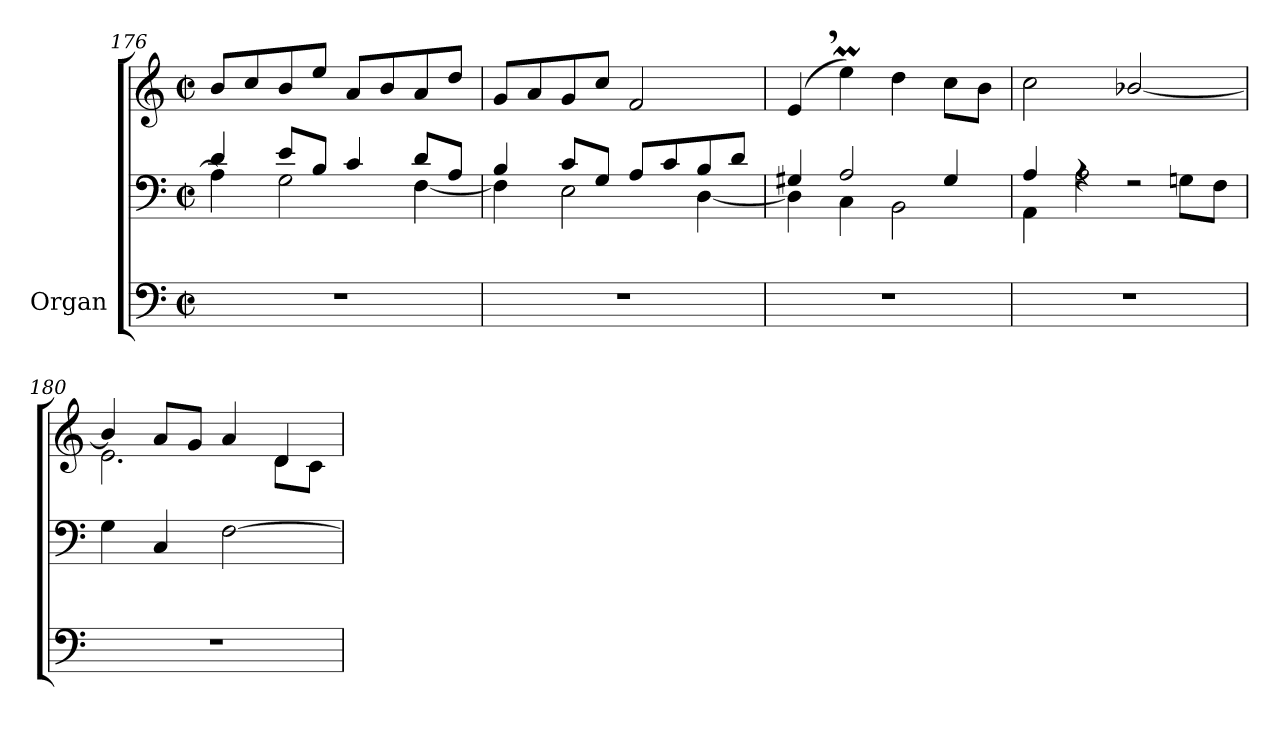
**kern	**kern	**kern
*part1	*part1	*part1
*staff3	*staff2	*staff1
*I"Organ	*	*
*clefF4	*clefF4	*clefG2
*k[]	*k[]	*k[]
*M2/2	*M2/2	*M2/2
*met(c|)	*met(c|)	*met(c|)
=176	=176	=176
*	*^	*
1r	4d/	4A\]	8b/L
.	.	.	8cc/
.	8e/L	2G\	8b/
.	8B/J	.	8ee/J
.	4c/	.	8a/L
.	.	.	8b/
.	8d/L	[4F\	8a/
.	8A/J	.	8dd/J
=177	=177	=177	=177
1r	4B/	4F\]	8g/L
.	.	.	8a/
.	8c/L	2E\	8g/
.	8G/J	.	8cc/J
.	8A/L	.	2f/
.	8c/	.	.
.	8B/	[4D\	.
.	8d/J	.	.
=178	=178	=178	=178
1r	4G#X/	4D\]	(4e,/
.	2A/	4C\	4eem\)
.	.	2BB\	4dd\
.	4G#/	.	8cc\L
.	.	.	8b\J
=179	=179	=179	=179
1r	4A/	4AA\	2cc\
.	4rA	2A\	.
.	2rF	.	[2b-X/
.	.	8Gn\L	.
.	.	8F\J	.
*	*v	*v	*
=180	=180	=180
*	*	*^
1r	4G\	4b-/]	2.e\
.	4C/	8a/L	.
.	.	8g/J	.
.	[2F\	4a/	.
.	.	4d/	8d\L
.	.	.	8c\J
*	*	*v	*v
=	=	=
*-	*-	*-
